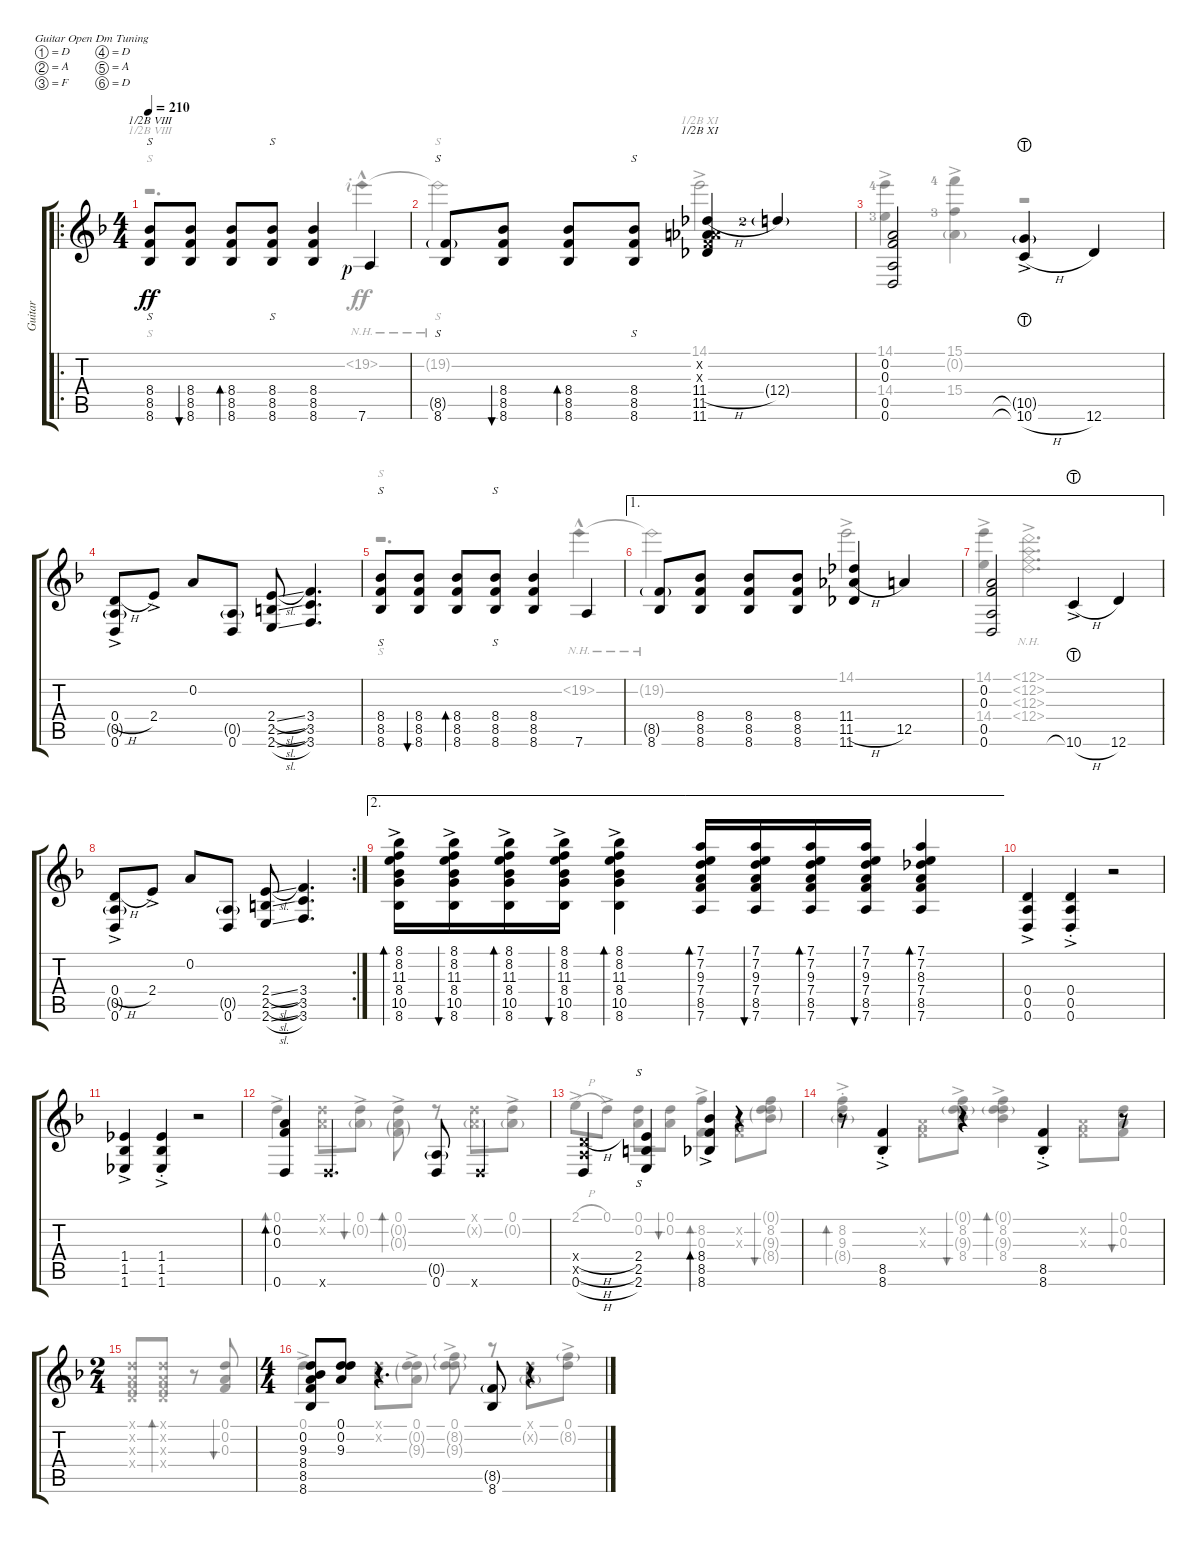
\defaultSystemsLayout 2
\bracketExtendMode groupsimilarinstruments
\otherSystemsTrackNameOrientation horizontal
\track ("Steel Guitar" "Guitar") {instrument acousticguitarsteel}
\staff {score tabs}
\tuning (D4 A3 F3 D3 A2 D2)
\voice
\ro
\ts (4 4)
\scale
1.05723
\tempo 210
\accidentals auto
\clef g2
\ottava regular
\simile none
\ks dminor
(8.6{acc b} 8.5{acc forcenatural} 8.4{acc b}).8{s dy ff barre (8 half) beam Up} (8.4{acc b} 8.5{acc forcenatural} 8.6{acc b}).8{bu 30 beam Up} (8.6{acc b} 8.5{acc forcenatural} 8.4{acc b}).8{bd 30 beam Up} (8.4{acc b} 8.5{acc forcenatural} 8.6{acc b}).8{s beam Up} (8.6{acc b} 8.5{acc forcenatural} 8.4{acc b}).4{beam Up} 7.6{rf 1 acc forcenatural}.4{beam Up} |
\scale
0.942767 (8.6{acc b} 8.5{g acc forcenatural}).8{s beam Up} (8.6{acc b} 8.5{acc forcenatural} 8.4{acc b}).8{bu 30 beam Up} (8.4{acc b} 8.5{acc forcenatural} 8.6{acc b}).8{bd 30 beam Up} (8.6{acc b} 8.5{acc forcenatural} 8.4{acc b}).8{s beam Up} (11.6{acc b} 11.5{acc b} 11.4{h acc b} 0.3{x acc forcenatural} 0.2{x acc forcenatural}).4{barre (11 half) beam Up} 12.4{g lf 3 acc forcenatural}.4{beam Up} |
\scale
1.04787 (0.6{acc forcenatural} 0.5{acc forcenatural} 0.3{acc forcenatural} 0.2{acc forcenatural}).2{beam Up} (10.6{h lht ac acc forcenatural} 10.5{lht g acc forcenatural}).4{beam Up} 12.6{acc forcenatural}.4{beam Up} |
\scale
0.952125 (0.6{ac acc forcenatural} 0.5{g acc forcenatural} 0.4{h acc forcenatural}).8{beam Up} 2.4{ac acc forcenatural}.8{beam Up} 0.2{acc forcenatural}.8{beam Up} (0.6{acc forcenatural} 0.5{g acc forcenatural}).8{beam Up} (2.6{sl acc forcenatural} 2.5{sl acc forcenatural} 2.4{sl acc forcenatural}).8{beam Up} (3.4{acc forcenatural} 3.5{acc forcenatural} 3.6{acc forcenatural}).4{d beam Up} |
\scale
1.04787 (8.6{acc b} 8.5{acc forcenatural} 8.4{acc b}).8{s beam Up} (8.4{acc b} 8.5{acc forcenatural} 8.6{acc b}).8{bu 30 beam Up} (8.6{acc b} 8.5{acc forcenatural} 8.4{acc b}).8{bd 30 beam Up} (8.4{acc b} 8.5{acc forcenatural} 8.6{acc b}).8{s beam Up} (8.6{acc b} 8.5{acc forcenatural} 8.4{acc b}).4{beam Up} 7.6{acc forcenatural}.4{beam Up} |
\ae 1
\scale
0.952125 (8.6{acc b} 8.5{g acc forcenatural}).8{beam Up} (8.6{acc b} 8.5{acc forcenatural} 8.4{acc b}).8{beam Up} (8.4{acc b} 8.5{acc forcenatural} 8.6{acc b}).8{beam Up} (8.6{acc b} 8.5{acc forcenatural} 8.4{acc b}).8{beam Up} (11.6{acc b} 11.5{h acc b} 11.4{acc b}).4{beam Up} 12.5{acc forcenatural}.4{beam Up} |
\ae 1
\scale
1.03568 (0.6{acc forcenatural} 0.5{acc forcenatural} 0.3{acc forcenatural} 0.2{acc forcenatural}).2{beam Up} 10.6{h lht ac acc forcenatural}.4{beam Up} 12.6{acc forcenatural}.4{beam Up} |
\rc 2
\scale
0.964324 (0.6{ac acc forcenatural} 0.5{g acc forcenatural} 0.4{h acc forcenatural}).8{beam Up} 2.4{ac acc forcenatural}.8{beam Up} 0.2{acc forcenatural}.8{beam Up} (0.6{acc forcenatural} 0.5{g acc forcenatural}).8{beam Up} (2.6{sl acc forcenatural} 2.5{sl acc forcenatural} 2.4{sl acc forcenatural}).8{beam Up} (3.4{acc forcenatural} 3.5{acc forcenatural} 3.6{acc forcenatural}).4{d beam Up} |
\ae 2
\scale
1.04787 (8.6{acc b} 10.5{acc forcenatural} 8.4{acc b} 11.3{ac acc forcenatural} 8.2{acc forcenatural} 8.1{acc b}).16{bd 30 beam Down} (8.6{acc b} 10.5{acc forcenatural} 8.4{acc b} 11.3{ac acc forcenatural} 8.2{acc forcenatural} 8.1{acc b}).16{bu 30 beam Down} (8.6{acc b} 10.5{acc forcenatural} 8.4{acc b} 11.3{ac acc forcenatural} 8.2{acc forcenatural} 8.1{acc b}).16{bd 30 beam Down} (8.6{acc b} 10.5{acc forcenatural} 8.4{acc b} 11.3{ac acc forcenatural} 8.2{acc forcenatural} 8.1{acc b}).16{bu 30 beam Down} (8.6{acc b} 10.5{acc forcenatural} 8.4{acc b} 11.3{ac acc forcenatural} 8.2{acc forcenatural} 8.1{acc b}).4{bd 30 beam Down} (7.1{acc forcenatural} 7.2{acc forcenatural} 9.3{acc forcenatural} 7.4{acc forcenatural} 8.5{acc forcenatural} 7.6{acc forcenatural}).16{bd 30 beam Up} (7.1{acc forcenatural} 7.2{acc forcenatural} 9.3{acc forcenatural} 7.4{acc forcenatural} 8.5{acc forcenatural} 7.6{acc forcenatural}).16{bu 30 beam Up} (7.1{acc forcenatural} 7.2{acc forcenatural} 9.3{acc forcenatural} 7.4{acc forcenatural} 8.5{acc forcenatural} 7.6{acc forcenatural}).16{bd 30 beam Up} (7.1{acc forcenatural} 7.2{acc forcenatural} 9.3{acc forcenatural} 7.4{acc forcenatural} 8.5{acc forcenatural} 7.6{acc forcenatural}).16{bu 30 beam Up} (7.1{acc forcenatural} 7.2{acc forcenatural} 8.3{acc b} 7.4{acc forcenatural} 8.5{acc forcenatural} 7.6{acc forcenatural}).4{bd 30 beam Up} |
\scale
0.952125 (0.6{ac acc forcenatural} 0.5{acc forcenatural} 0.4{acc forcenatural}).4{beam Up} (0.4{st acc forcenatural} 0.5{st acc forcenatural} 0.6{ac st acc forcenatural}).4{beam Up} r.2{beam Up} |
\scale
1.03751 (1.6{ac acc b} 1.5{acc b} 1.4{acc b}).4{beam Up} (1.4{st acc b} 1.5{st acc b} 1.6{ac st acc b}).4{beam Up} r.2{beam Up} |
\scale
0.962487 (0.3{acc forcenatural} 0.2{acc forcenatural} 0.6{acc forcenatural}).4{bd 30 beam Up} 0.6{x acc forcenatural}.4{d beam Up} (0.6{acc forcenatural} 0.5{g acc forcenatural}).8{beam Up} 0.6{x acc forcenatural}.4{beam Up} |
\scale
1.04787 (0.6{h acc forcenatural} 0.5{h x acc forcenatural} 0.4{h x acc forcenatural}).4{beam Up} (2.6{acc forcenatural} 2.5{acc forcenatural} 2.4{acc forcenatural}).4{s beam Up} (8.6{ac acc b} 8.5{acc forcenatural} 8.4{acc b}).4{bd 30 beam Up} r.4{beam Up} |
\scale
0.952125 r.8{bd 0 beam Up} (8.6{ac st acc b} 8.5{st acc forcenatural}).4{beam Up} r.4{bu 0 beam Up} (8.6{ac st acc b} 8.5{st acc forcenatural}).4{beam Up} r.8{bu 0 beam Up} |
\ts (2 4)
\scale
1.04679 |
\ts (4 4)
\scale
0.953211 (9.3{acc forcenatural} 0.2{acc forcenatural} 8.6{acc b} 8.5{acc forcenatural} 8.4{acc b}).8{beam Up} (0.2{acc forcenatural} 9.3{acc forcenatural} 0.1{acc forcenatural}).8{beam Up} r.4{d beam Up} (8.6{acc b} 8.5{g acc forcenatural}).8{beam Up} r.4{beam Up}
\voice
\clef g2
\ottava regular
\simile none
\ks dminor
r.2{s d dy ff barre (8 half) beam Down} 19.2{nh hac rf 2 acc forcenatural}.4{beam Down} |
19.2{nh t acc forcenatural}.2{s beam Down} 14.1{ac acc forcenatural}.2{barre (11 half) beam Down} |
(14.1{ac lf 5 acc forcenatural} 14.4{ac lf 4 acc forcenatural}).4{beam Down} (15.4{ac lf 4 acc forcenatural} 15.1{ac lf 5 acc forcenatural} 0.2{g acc forcenatural}).4{beam Down} r.2{beam Down} |
|
r.2{s d beam Down} 19.2{nh hac acc forcenatural}.4{beam Down} |
19.2{nh t acc forcenatural}.2{beam Down} 14.1{ac acc forcenatural}.2{beam Down} |
(14.1{ac acc forcenatural} 14.4{ac acc forcenatural}).4{beam Down} (12.4{nh acc forcenatural} 12.1{nh acc forcenatural} 12.3{nh ac acc forcenatural} 12.2{nh ac acc forcenatural}).2{d beam Down} |
|
|
|
|
0.1{ac acc forcenatural}.4{bd 30 beam Down} (0.1{x acc forcenatural} 0.2{x acc forcenatural}).8{beam Down} (0.1{ac acc forcenatural} 0.2{g acc forcenatural}).8{bu 30 beam Down} (0.1{ac acc forcenatural} 0.3{g acc forcenatural} 0.2{g acc forcenatural}).8{bd 30 beam Down} r.8{beam Down} (0.1{x acc forcenatural} 0.2{g x acc forcenatural}).8{beam Down} (0.1{ac acc forcenatural} 0.2{g acc forcenatural}).8{beam Down} |
2.1{h ac acc forcenatural}.8{beam Down} 0.1{ac acc forcenatural}.8{beam Down} (0.1{acc forcenatural} 0.2{acc forcenatural}).8{s beam Down} (0.1{acc forcenatural} 0.2{acc forcenatural}).8{bu 30 beam Down} (8.2{ac acc forcenatural} 0.3{acc forcenatural}).4{bd 30 beam Down} (0.3{x acc forcenatural} 0.2{x acc forcenatural}).8{beam Down} (8.2{acc forcenatural} 9.3{g acc forcenatural} 8.4{g acc b} 0.1{g acc forcenatural}).8{bu 30 beam Down} |
(8.2{ac st acc forcenatural} 9.3{st acc forcenatural} 8.4{g acc b}).4{bd 30 beam Down} (0.2{x acc forcenatural} 0.3{x acc forcenatural}).8{beam Down} (8.2{ac acc forcenatural} 0.1{g acc forcenatural} 9.3{g acc forcenatural} 8.4{acc b}).8{bu 30 beam Down} (8.2{ac acc forcenatural} 9.3{g acc forcenatural} 0.1{g acc forcenatural} 8.4{acc b}).4{bd 30 beam Down} (0.2{x acc forcenatural} 0.3{x acc forcenatural}).8{beam Down} (0.1{acc forcenatural} 0.2{acc forcenatural} 0.3{acc forcenatural}).8{bu 30 beam Down} |
(0.2{x acc forcenatural} 0.1{x acc forcenatural} 0.3{x acc forcenatural} 0.4{x acc forcenatural}).8{beam Up} (0.4{x acc forcenatural} 0.3{x acc forcenatural} 0.2{x acc forcenatural} 0.1{x acc forcenatural}).8{bd 30 beam Up} r.8{beam Up} (0.1{acc forcenatural} 0.2{acc forcenatural} 0.3{acc forcenatural}).8{bu 30 beam Up} |
0.1{ac acc forcenatural}.4{beam Down} (0.1{x acc forcenatural} 0.2{x acc forcenatural}).8{beam Down} (0.1{ac acc forcenatural} 0.2{g acc forcenatural} 9.3{g acc forcenatural}).8{beam Down} (0.1{ac acc forcenatural} 9.3{g acc forcenatural} 8.2{g acc forcenatural}).8{beam Down} r.8{beam Down} (0.1{x acc forcenatural} 0.2{g x acc forcenatural}).8{beam Down} (0.1{ac acc forcenatural} 8.2{g acc forcenatural}).8{beam Down}
